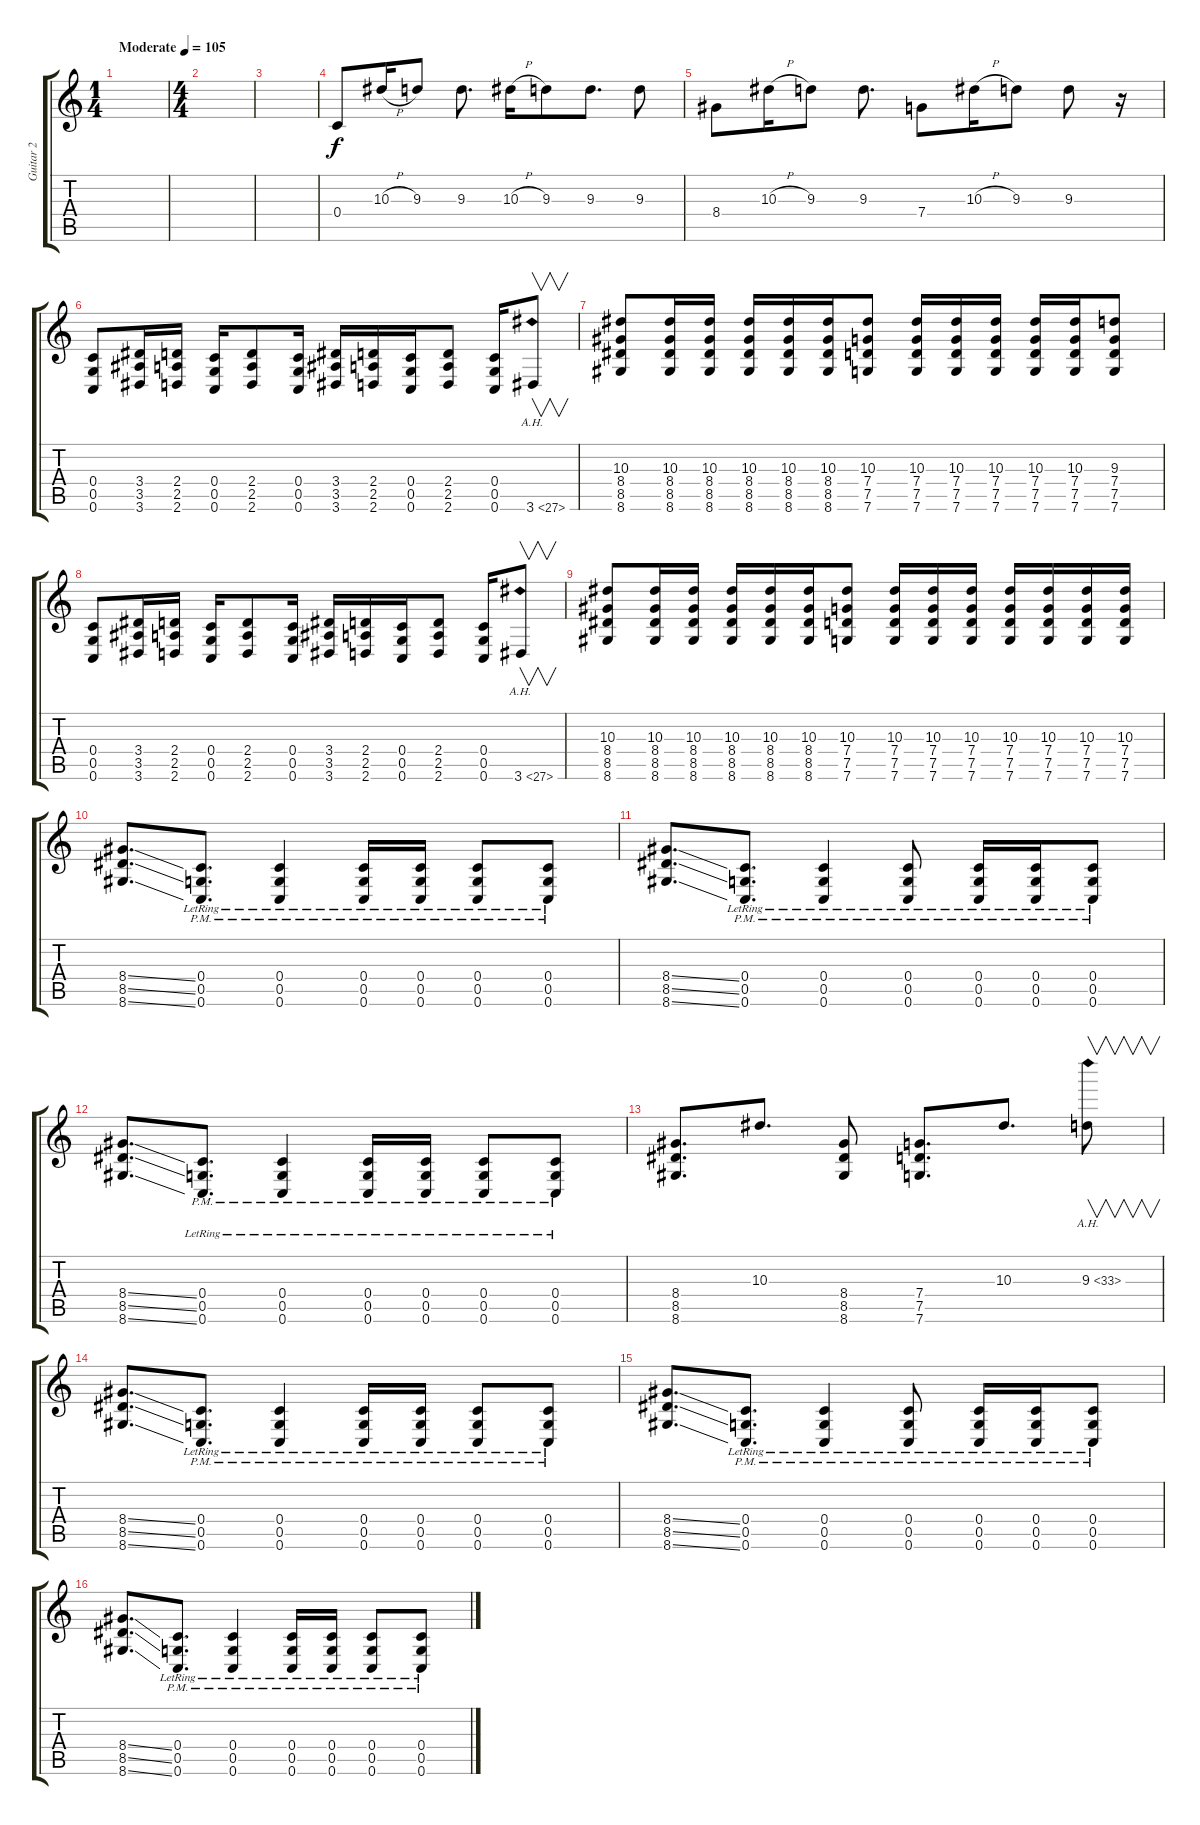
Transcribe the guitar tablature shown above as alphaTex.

\track ("Guitar 2" "Guitar 2") {instrument distortionguitar}
\staff {score tabs}
\tuning (D4 A3 F3 C3 G2 C2) {hide}
\ts (1 4)
\tempo (105 "Moderate")
\clef g2
\ks c
|
\ts (4 4)
|
|
0.4.8 10.3{h}.16 9.3.8 9.3.8{d} 10.3{h}.16 9.3.8 9.3.8{d} 9.3.8 |
8.4.8 10.3{h}.16 9.3.8 9.3.8{d} 7.4.8 10.3{h}.16 9.3.8 9.3.8 r.16 |
(0.4 0.5 0.6).8 (3.4 3.5 3.6).16 (2.4 2.5 2.6).16 (0.4 0.5 0.6).16 (2.4 2.5 2.6).8 (0.4 0.5 0.6).16 (3.4 3.5 3.6).16 (2.4 2.5 2.6).16 (0.4 0.5 0.6).16 (2.4 2.5 2.6).8 (0.4 0.5 0.6).16 3.6{ah 24}.8{v} |
(10.3 8.4 8.5 8.6).8 (10.3 8.4 8.5 8.6).16 (10.3 8.4 8.5 8.6).16 (10.3 8.4 8.5 8.6).16 (10.3 8.4 8.5 8.6).16 (10.3 8.4 8.5 8.6).16 (10.3 7.4 7.5 7.6).8 (10.3 7.4 7.5 7.6).16 (10.3 7.4 7.5 7.6).16 (10.3 7.4 7.5 7.6).16 (10.3 7.4 7.5 7.6).16 (10.3 7.4 7.5 7.6).16 (9.3 7.4 7.5 7.6).8 |
(0.4 0.5 0.6).8 (3.4 3.5 3.6).16 (2.4 2.5 2.6).16 (0.4 0.5 0.6).16 (2.4 2.5 2.6).8 (0.4 0.5 0.6).16 (3.4 3.5 3.6).16 (2.4 2.5 2.6).16 (0.4 0.5 0.6).16 (2.4 2.5 2.6).8 (0.4 0.5 0.6).16 3.6{ah 24}.8{v} |
(10.3 8.4 8.5 8.6).8 (10.3 8.4 8.5 8.6).16 (10.3 8.4 8.5 8.6).16 (10.3 8.4 8.5 8.6).16 (10.3 8.4 8.5 8.6).16 (10.3 8.4 8.5 8.6).16 (10.3 7.4 7.5 7.6).8 (10.3 7.4 7.5 7.6).16 (10.3 7.4 7.5 7.6).16 (10.3 7.4 7.5 7.6).16 (10.3 7.4 7.5 7.6).16 (10.3 7.4 7.5 7.6).16 (10.3 7.4 7.5 7.6).16 (10.3 7.4 7.5 7.6).16 |
(8.4{ss} 8.5{ss} 8.6{ss}).8{d} (0.4{pm lr} 0.5{pm lr} 0.6{pm lr}).8{d} (0.4{pm lr} 0.5{pm lr} 0.6{pm lr}).4 (0.4{pm lr} 0.5{pm lr} 0.6{pm lr}).16 (0.4{pm lr} 0.5{pm lr} 0.6{pm lr}).16 (0.4{pm lr} 0.5{pm lr} 0.6{pm lr}).8 (0.4{pm lr} 0.5{pm lr} 0.6{pm lr}).8 |
(8.4{ss} 8.5{ss} 8.6{ss}).8{d} (0.4{pm lr} 0.5{pm lr} 0.6{pm lr}).8{d} (0.4{pm lr} 0.5{pm lr} 0.6{pm lr}).4 (0.4{pm lr} 0.5{pm lr} 0.6{pm lr}).8 (0.4{pm lr} 0.5{pm lr} 0.6{pm lr}).16 (0.4{pm lr} 0.5{pm lr} 0.6{pm lr}).16 (0.4{pm lr} 0.5{pm lr} 0.6{pm lr}).8 |
(8.4{ss} 8.5{ss} 8.6{ss}).8{d} (0.4{pm lr} 0.5{pm lr} 0.6{pm lr}).8{d} (0.4{pm lr} 0.5{pm lr} 0.6{pm lr}).4 (0.4{pm lr} 0.5{pm lr} 0.6{pm lr}).16 (0.4{pm lr} 0.5{pm lr} 0.6{pm lr}).16 (0.4{pm lr} 0.5{pm lr} 0.6{pm lr}).8 (0.4{pm lr} 0.5{pm lr} 0.6{pm lr}).8 |
(8.4 8.5 8.6).8{d} 10.3.8{d} (8.4 8.5 8.6).8 (7.4 7.5 7.6).8{d} 10.3.8{d} 9.3{ah 24}.8{v} |
(8.4{ss} 8.5{ss} 8.6{ss}).8{d} (0.4{pm lr} 0.5{pm lr} 0.6{pm lr}).8{d} (0.4{pm lr} 0.5{pm lr} 0.6{pm lr}).4 (0.4{pm lr} 0.5{pm lr} 0.6{pm lr}).16 (0.4{pm lr} 0.5{pm lr} 0.6{pm lr}).16 (0.4{pm lr} 0.5{pm lr} 0.6{pm lr}).8 (0.4{pm lr} 0.5{pm lr} 0.6{pm lr}).8 |
(8.4{ss} 8.5{ss} 8.6{ss}).8{d} (0.4{pm lr} 0.5{pm lr} 0.6{pm lr}).8{d} (0.4{pm lr} 0.5{pm lr} 0.6{pm lr}).4 (0.4{pm lr} 0.5{pm lr} 0.6{pm lr}).8 (0.4{pm lr} 0.5{pm lr} 0.6{pm lr}).16 (0.4{pm lr} 0.5{pm lr} 0.6{pm lr}).16 (0.4{pm lr} 0.5{pm lr} 0.6{pm lr}).8 |
(8.4{ss} 8.5{ss} 8.6{ss}).8{d} (0.4{pm lr} 0.5{pm lr} 0.6{pm lr}).8{d} (0.4{pm lr} 0.5{pm lr} 0.6{pm lr}).4 (0.4{pm lr} 0.5{pm lr} 0.6{pm lr}).16 (0.4{pm lr} 0.5{pm lr} 0.6{pm lr}).16 (0.4{pm lr} 0.5{pm lr} 0.6{pm lr}).8 (0.4{pm lr} 0.5{pm lr} 0.6{pm lr}).8
